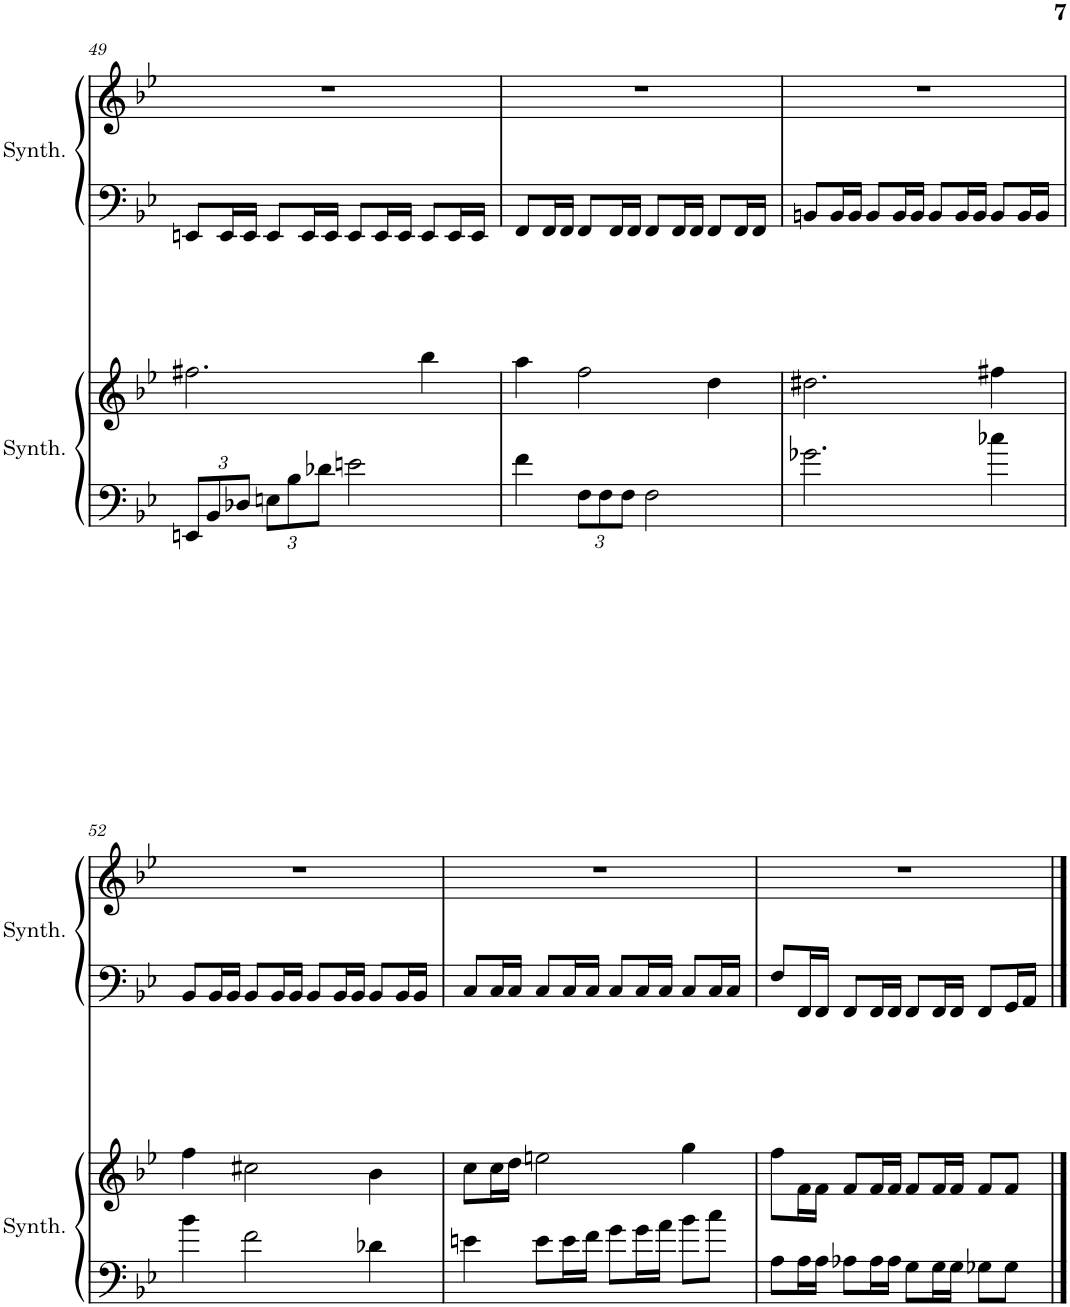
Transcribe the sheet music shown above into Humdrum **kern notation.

**kern	**kern	**kern	**kern
*part2	*part2	*part1	*part1
*staff4	*staff3	*staff2	*staff1
*I"Synthétiseur de créneaux	*	*I"Synthétiseur de dents de scie	*
*I'Synth.	*	*I'Synth.	*
!!LO:PB:g=z
*clefF4	*clefG2	*clefF4	*clefG2
*k[b-e-]	*k[b-e-]	*k[b-e-]	*k[b-e-]
*M4/4	*M4/4	*M4/4	*M4/4
*Xbrackettup	*	*	*
=49	=49	=49	=49
12EEn/L	2.ff#X\	8EEn/L	1r
12BB-/	.	.	.
.	.	16EE/L	.
12D-X/J	.	.	.
.	.	16EE/JJ	.
12En\L	.	8EE/L	.
12B-\	.	.	.
.	.	16EE/L	.
12d-X\J	.	.	.
.	.	16EE/JJ	.
2en\	.	8EE/L	.
.	.	16EE/L	.
.	.	16EE/JJ	.
.	4bb-\	8EE/L	.
.	.	16EE/L	.
.	.	16EE/JJ	.
=50	=50	=50	=50
4f\	4aa\	8FF/L	1r
.	.	16FF/L	.
.	.	16FF/JJ	.
12F\L	2ff\	8FF/L	.
12F\	.	.	.
.	.	16FF/L	.
12F\J	.	.	.
.	.	16FF/JJ	.
2F\	.	8FF/L	.
.	.	16FF/L	.
.	.	16FF/JJ	.
.	4dd\	8FF/L	.
.	.	16FF/L	.
.	.	16FF/JJ	.
=51	=51	=51	=51
2.g-X\	2.dd#X\	8BBn/L	1r
.	.	16BB/L	.
.	.	16BB/JJ	.
.	.	8BB/L	.
.	.	16BB/L	.
.	.	16BB/JJ	.
.	.	8BB/L	.
.	.	16BB/L	.
.	.	16BB/JJ	.
4cc-X\	4ff#X\	8BB/L	.
.	.	16BB/L	.
.	.	16BB/JJ	.
!!LO:LB:g=z
=52	=52	=52	=52
4b-\	4ff\	8BB-/L	1r
.	.	16BB-/L	.
.	.	16BB-/JJ	.
2f\	2cc#X\	8BB-/L	.
.	.	16BB-/L	.
.	.	16BB-/JJ	.
.	.	8BB-/L	.
.	.	16BB-/L	.
.	.	16BB-/JJ	.
4d-X\	4b-\	8BB-/L	.
.	.	16BB-/L	.
.	.	16BB-/JJ	.
=53	=53	=53	=53
4en\	8cc\L	8C/L	1r
.	16cc\L	16C/L	.
.	16dd\JJ	16C/JJ	.
8e\L	2een\	8C/L	.
16e\L	.	16C/L	.
16f\JJ	.	16C/JJ	.
8g\L	.	8C/L	.
16g\L	.	16C/L	.
16a\JJ	.	16C/JJ	.
8b-\L	4gg\	8C/L	.
8cc\J	.	16C/L	.
.	.	16C/JJ	.
=54	=54	=54	=54
8A\L	8ff\L	8F/L	1r
16A\L	16f\L	16FF/L	.
16A\JJ	16f\JJ	16FF/JJ	.
8A-X\L	8f/L	8FF/L	.
16A-\L	16f/L	16FF/L	.
16A-\JJ	16f/JJ	16FF/JJ	.
8G\L	8f/L	8FF/L	.
16G\L	16f/L	16FF/L	.
16G\JJ	16f/JJ	16FF/JJ	.
8G-X\L	8f/L	8FF/L	.
8G-\J	8f/J	16GG/L	.
.	.	16AA/JJ	.
==	==	==	==
*-	*-	*-	*-
